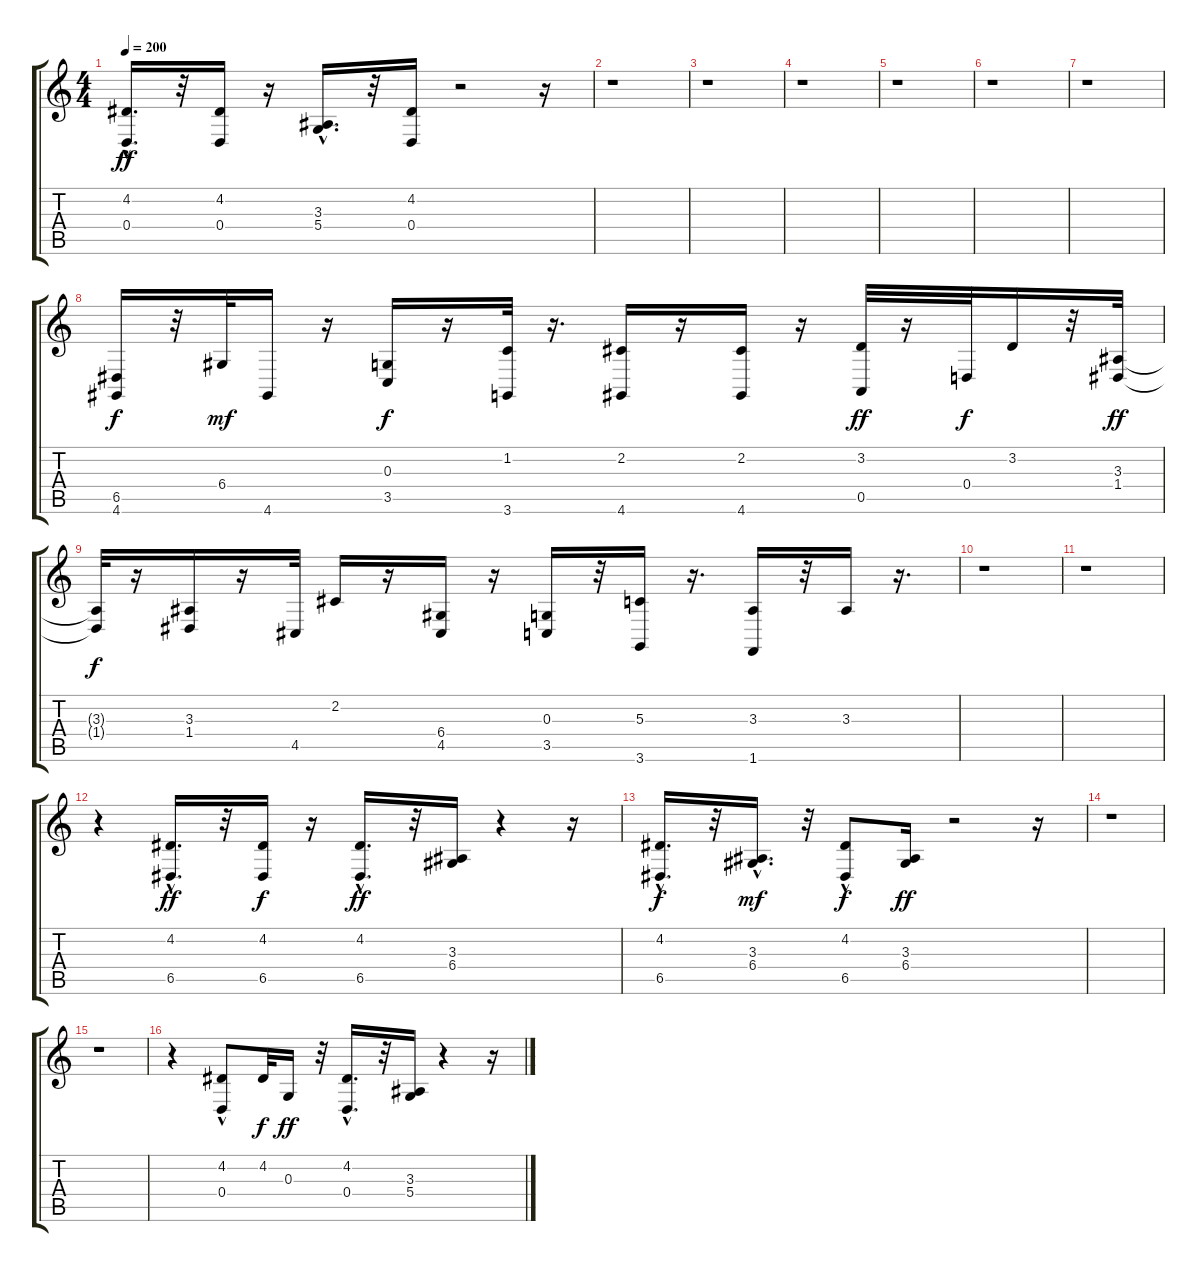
\track "" {instrument altosax}
\staff {score tabs}
\tuning (E4 B3 G3 D3 A2 E2) {hide}
\ts (4 4)
\tempo 200
\clef g2
\ks c
(4.2{hac} 0.4{hac}).16{d dy ff} r.32 (4.2 0.4).16 r.16 (3.3{hac} 5.4{hac}).16{d} r.32 (4.2 0.4).16 r.2 r.16 |
r.1 |
r.1 |
r.1 |
r.1 |
r.1 |
r.1 |
(6.5 4.6).16{dy f} r.32 6.4.32{dy mf} 4.6.16 r.16 (0.3 3.5).16{dy f} r.16 (1.2 3.6).32 r.16{d} (2.2 4.6).16 r.16 (2.2 4.6).16 r.16 (3.2 0.5).32{dy ff} r.16 0.4.32{dy f} 3.2.16 r.32 (3.3 1.4).32{dy ff} |
(3.3{t} 1.4{t}).32{dy f} r.16 (3.3 1.4).16 r.16 4.5.32 2.2.16 r.16 (6.4 4.5).16 r.16 (0.3 3.5).16 r.32 (5.3 3.6).16 r.16{d} (3.3 1.6).16 r.32 3.3.16 r.16{d} |
r.1 |
r.1 |
r.4 (4.2{hac} 6.5{hac}).16{d dy ff} r.32 (4.2 6.5).16{dy f} r.16 (4.2{hac} 6.5{hac}).16{d dy ff} r.32 (3.3 6.4).16 r.4 r.16 |
(4.2{hac} 6.5{hac}).16{d dy f} r.32 (3.3{hac} 6.4{hac}).16{d dy mf} r.32 (4.2 6.5{hac}).8{dy f} (3.3 6.4).16{dy ff} r.2 r.16 |
r.1 |
r.1 |
r.4 (4.2 0.4{hac}).8 4.2.32{dy f} 0.3.16{dy ff} r.32 (4.2{hac} 0.4{hac}).16{d} r.32 (3.3 5.4).16 r.4 r.16
